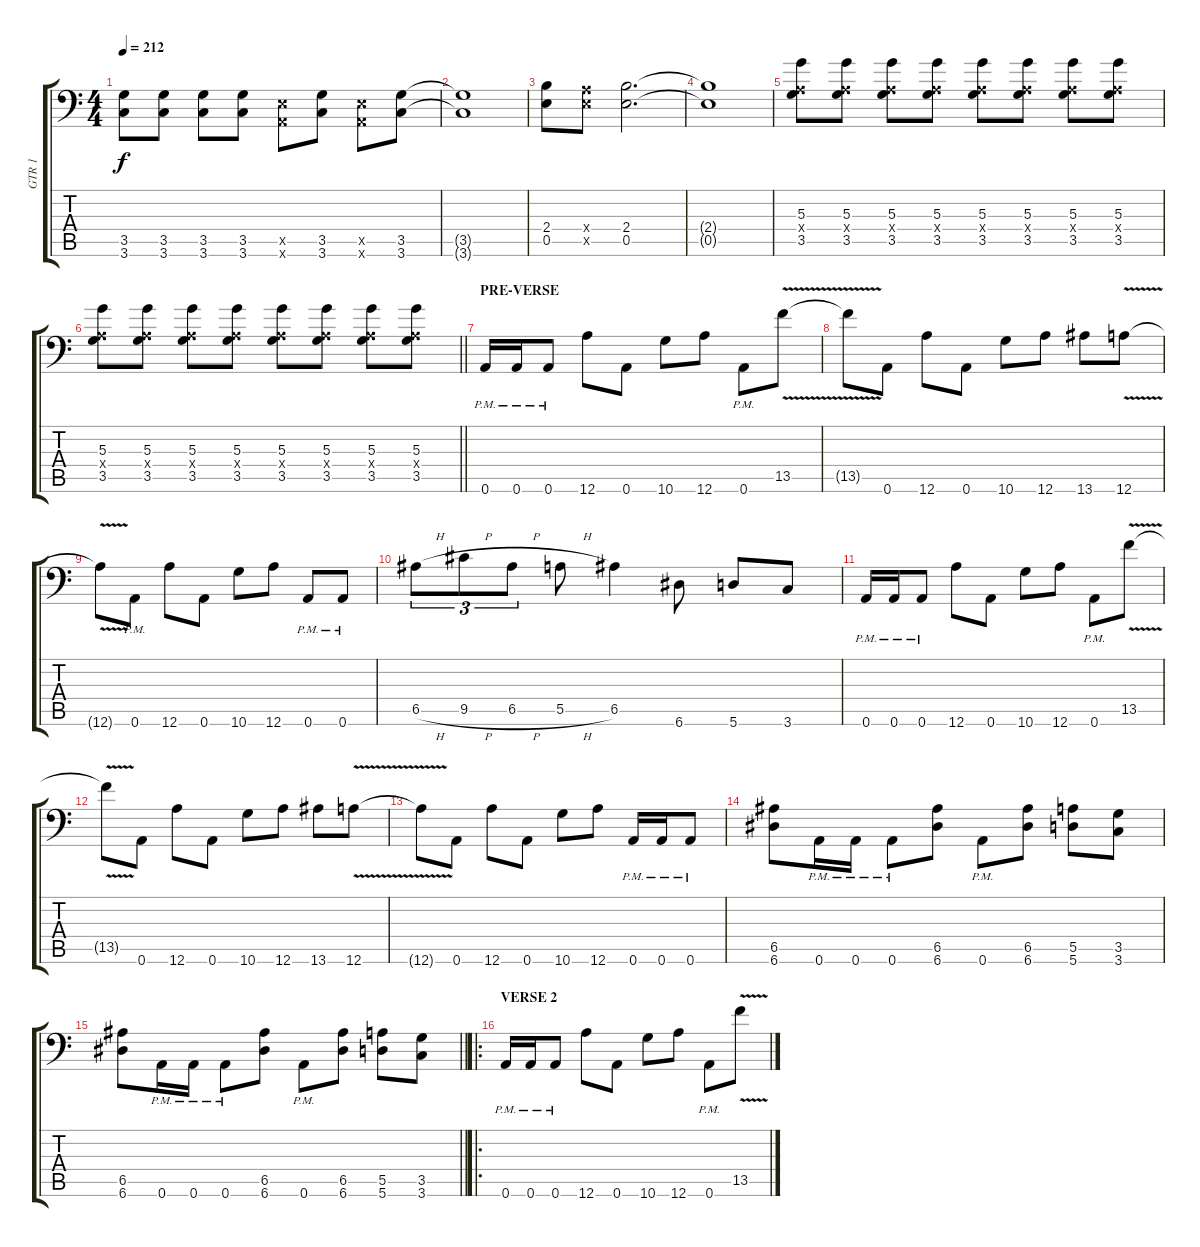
\track ("GTR 1" "GTR 1") {instrument distortionguitar}
\staff {score tabs}
\tuning (B3 Gb3 D3 A2 E2 A1) {hide}
\ts (4 4)
\tempo 212
\clef f4
\ks c
(3.5 3.6).8{dy f} (3.5 3.6).8 (3.5 3.6).8 (3.5 3.6).8 (0.5{x} 0.6{x}).8 (3.5 3.6).8 (0.5{x} 0.6{x}).8 (3.5 3.6).8 |
(3.5{t} 3.6{t}).1 |
(2.4 0.5).8 (0.4{x} 0.5{x}).8 (2.4 0.5).2{d} |
(2.4{t} 0.5{t}).1 |
(5.3 0.4{x} 3.5).8 (5.3 0.4{x} 3.5).8 (5.3 0.4{x} 3.5).8 (5.3 0.4{x} 3.5).8 (5.3 0.4{x} 3.5).8 (5.3 0.4{x} 3.5).8 (5.3 0.4{x} 3.5).8 (5.3 0.4{x} 3.5).8 |
\barLineRight lightlight
(5.3 0.4{x} 3.5).8 (5.3 0.4{x} 3.5).8 (5.3 0.4{x} 3.5).8 (5.3 0.4{x} 3.5).8 (5.3 0.4{x} 3.5).8 (5.3 0.4{x} 3.5).8 (5.3 0.4{x} 3.5).8 (5.3 0.4{x} 3.5).8 |
\section ("" "PRE-VERSE")
0.6{pm}.16 0.6{pm}.16 0.6{pm}.8 12.6.8 0.6.8 10.6.8 12.6.8 0.6{pm}.8 13.5{v}.8 |
13.5{t}.8 0.6.8 12.6.8 0.6.8 10.6.8 12.6.8 13.6.8 12.6{v}.8 |
12.6{t}.8 0.6{pm}.8 12.6.8 0.6.8 10.6.8 12.6.8 0.6{pm}.8 0.6{pm}.8 |
6.5{h}.8{tu (3 2)} 9.5{h}.8{tu (3 2)} 6.5{h}.8{tu (3 2)} 5.5{h}.8 6.5.4 6.6.8 5.6.8 3.6.8 |
0.6{pm}.16 0.6{pm}.16 0.6{pm}.8 12.6.8 0.6.8 10.6.8 12.6.8 0.6{pm}.8 13.5{v}.8 |
13.5{t}.8 0.6.8 12.6.8 0.6.8 10.6.8 12.6.8 13.6.8 12.6{v}.8 |
12.6{t}.8 0.6.8 12.6.8 0.6.8 10.6.8 12.6.8 0.6{pm}.16 0.6{pm}.16 0.6{pm}.8 |
(6.5 6.6).8 0.6{pm}.16 0.6{pm}.16 0.6{pm}.8 (6.5 6.6).8 0.6{pm}.8 (6.5 6.6).8 (5.5 5.6).8 (3.5 3.6).8 |
\barLineRight lightlight
(6.5 6.6).8 0.6{pm}.16 0.6{pm}.16 0.6{pm}.8 (6.5 6.6).8 0.6{pm}.8 (6.5 6.6).8 (5.5 5.6).8 (3.5 3.6).8 |
\ro
\section ("" "VERSE 2")
0.6{pm}.16 0.6{pm}.16 0.6{pm}.8 12.6.8 0.6.8 10.6.8 12.6.8 0.6{pm}.8 13.5{v}.8
